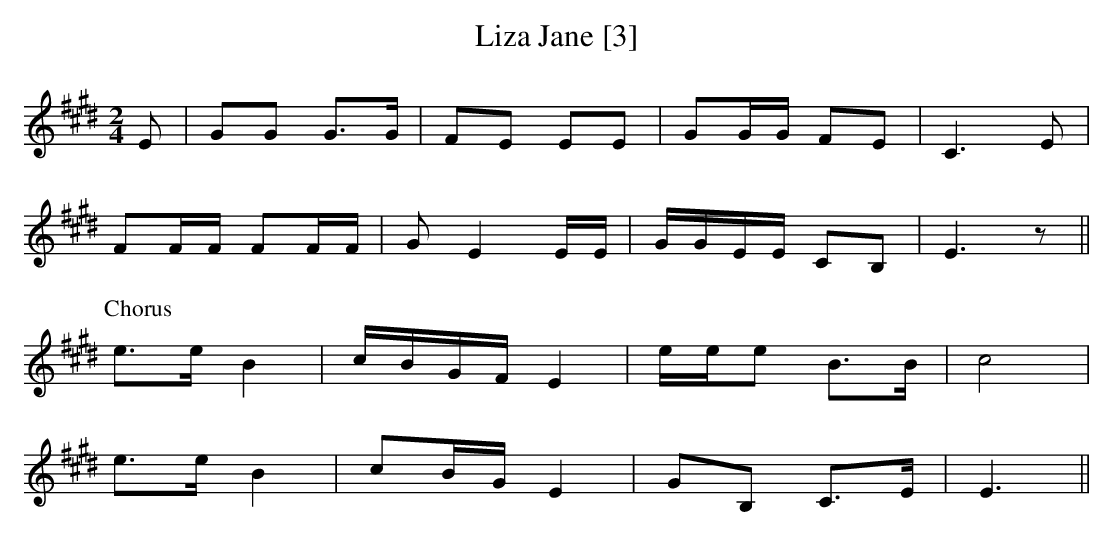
X:1
T: Liza Jane [3]
M:2/4
L:1/8
K:E
E|GG G>G|FE EE|GG/G/ FE|C3E|
FF/F/ FF/F/|GE2E/E/|G/G/E/E/ CB,|E3z||
P:Chorus
e>eB2|c/B/G/F/ E2|e/e/e B>B|c4|
e>e B2|cB/G/ E2|GB, C>E|E3||
